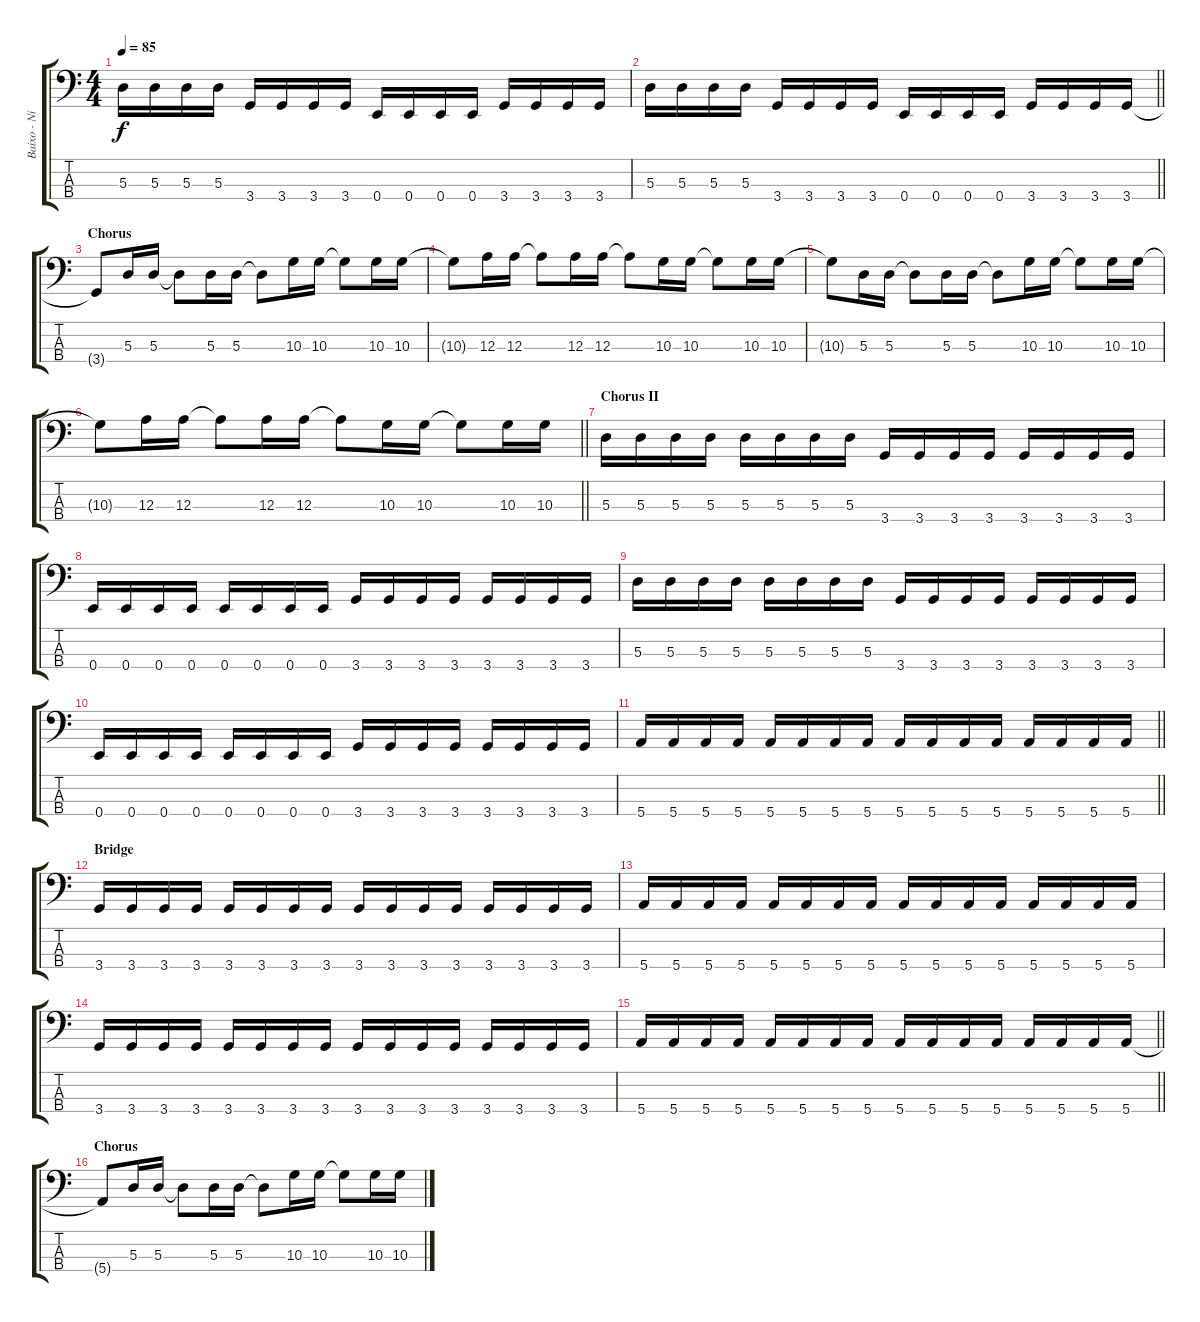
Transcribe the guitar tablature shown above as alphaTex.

\track ("Baixo - Nikola" "Baixo - Ni") {instrument electricbasspick}
\staff {score tabs}
\tuning (G2 D2 A1 E1) {hide}
\ts (4 4)
\tempo 85
\clef f4
\ks c
5.3.16{dy f} 5.3.16 5.3.16 5.3.16 3.4.16 3.4.16 3.4.16 3.4.16 0.4.16 0.4.16 0.4.16 0.4.16 3.4.16 3.4.16 3.4.16 3.4.16 |
\barLineRight lightlight
5.3.16 5.3.16 5.3.16 5.3.16 3.4.16 3.4.16 3.4.16 3.4.16 0.4.16 0.4.16 0.4.16 0.4.16 3.4.16 3.4.16 3.4.16 3.4.16 |
\section ("" "Chorus")
3.4{t}.8 5.3.16 5.3.16 5.3{t}.8 5.3.16 5.3.16 5.3{t}.8 10.3.16 10.3.16 10.3{t}.8 10.3.16 10.3.16 |
10.3{t}.8 12.3.16 12.3.16 12.3{t}.8 12.3.16 12.3.16 12.3{t}.8 10.3.16 10.3.16 10.3{t}.8 10.3.16 10.3.16 |
10.3{t}.8 5.3.16 5.3.16 5.3{t}.8 5.3.16 5.3.16 5.3{t}.8 10.3.16 10.3.16 10.3{t}.8 10.3.16 10.3.16 |
\barLineRight lightlight
10.3{t}.8 12.3.16 12.3.16 12.3{t}.8 12.3.16 12.3.16 12.3{t}.8 10.3.16 10.3.16 10.3{t}.8 10.3.16 10.3.16 |
\section ("" "Chorus II")
5.3.16 5.3.16 5.3.16 5.3.16 5.3.16 5.3.16 5.3.16 5.3.16 3.4.16 3.4.16 3.4.16 3.4.16 3.4.16 3.4.16 3.4.16 3.4.16 |
0.4.16 0.4.16 0.4.16 0.4.16 0.4.16 0.4.16 0.4.16 0.4.16 3.4.16 3.4.16 3.4.16 3.4.16 3.4.16 3.4.16 3.4.16 3.4.16 |
5.3.16 5.3.16 5.3.16 5.3.16 5.3.16 5.3.16 5.3.16 5.3.16 3.4.16 3.4.16 3.4.16 3.4.16 3.4.16 3.4.16 3.4.16 3.4.16 |
0.4.16 0.4.16 0.4.16 0.4.16 0.4.16 0.4.16 0.4.16 0.4.16 3.4.16 3.4.16 3.4.16 3.4.16 3.4.16 3.4.16 3.4.16 3.4.16 |
\barLineRight lightlight
5.4.16 5.4.16 5.4.16 5.4.16 5.4.16 5.4.16 5.4.16 5.4.16 5.4.16 5.4.16 5.4.16 5.4.16 5.4.16 5.4.16 5.4.16 5.4.16 |
\section ("" "Bridge")
3.4.16 3.4.16 3.4.16 3.4.16 3.4.16 3.4.16 3.4.16 3.4.16 3.4.16 3.4.16 3.4.16 3.4.16 3.4.16 3.4.16 3.4.16 3.4.16 |
5.4.16 5.4.16 5.4.16 5.4.16 5.4.16 5.4.16 5.4.16 5.4.16 5.4.16 5.4.16 5.4.16 5.4.16 5.4.16 5.4.16 5.4.16 5.4.16 |
3.4.16 3.4.16 3.4.16 3.4.16 3.4.16 3.4.16 3.4.16 3.4.16 3.4.16 3.4.16 3.4.16 3.4.16 3.4.16 3.4.16 3.4.16 3.4.16 |
\barLineRight lightlight
5.4.16 5.4.16 5.4.16 5.4.16 5.4.16 5.4.16 5.4.16 5.4.16 5.4.16 5.4.16 5.4.16 5.4.16 5.4.16 5.4.16 5.4.16 5.4.16 |
\section ("" "Chorus")
5.4{t}.8 5.3.16 5.3.16 5.3{t}.8 5.3.16 5.3.16 5.3{t}.8 10.3.16 10.3.16 10.3{t}.8 10.3.16 10.3.16
